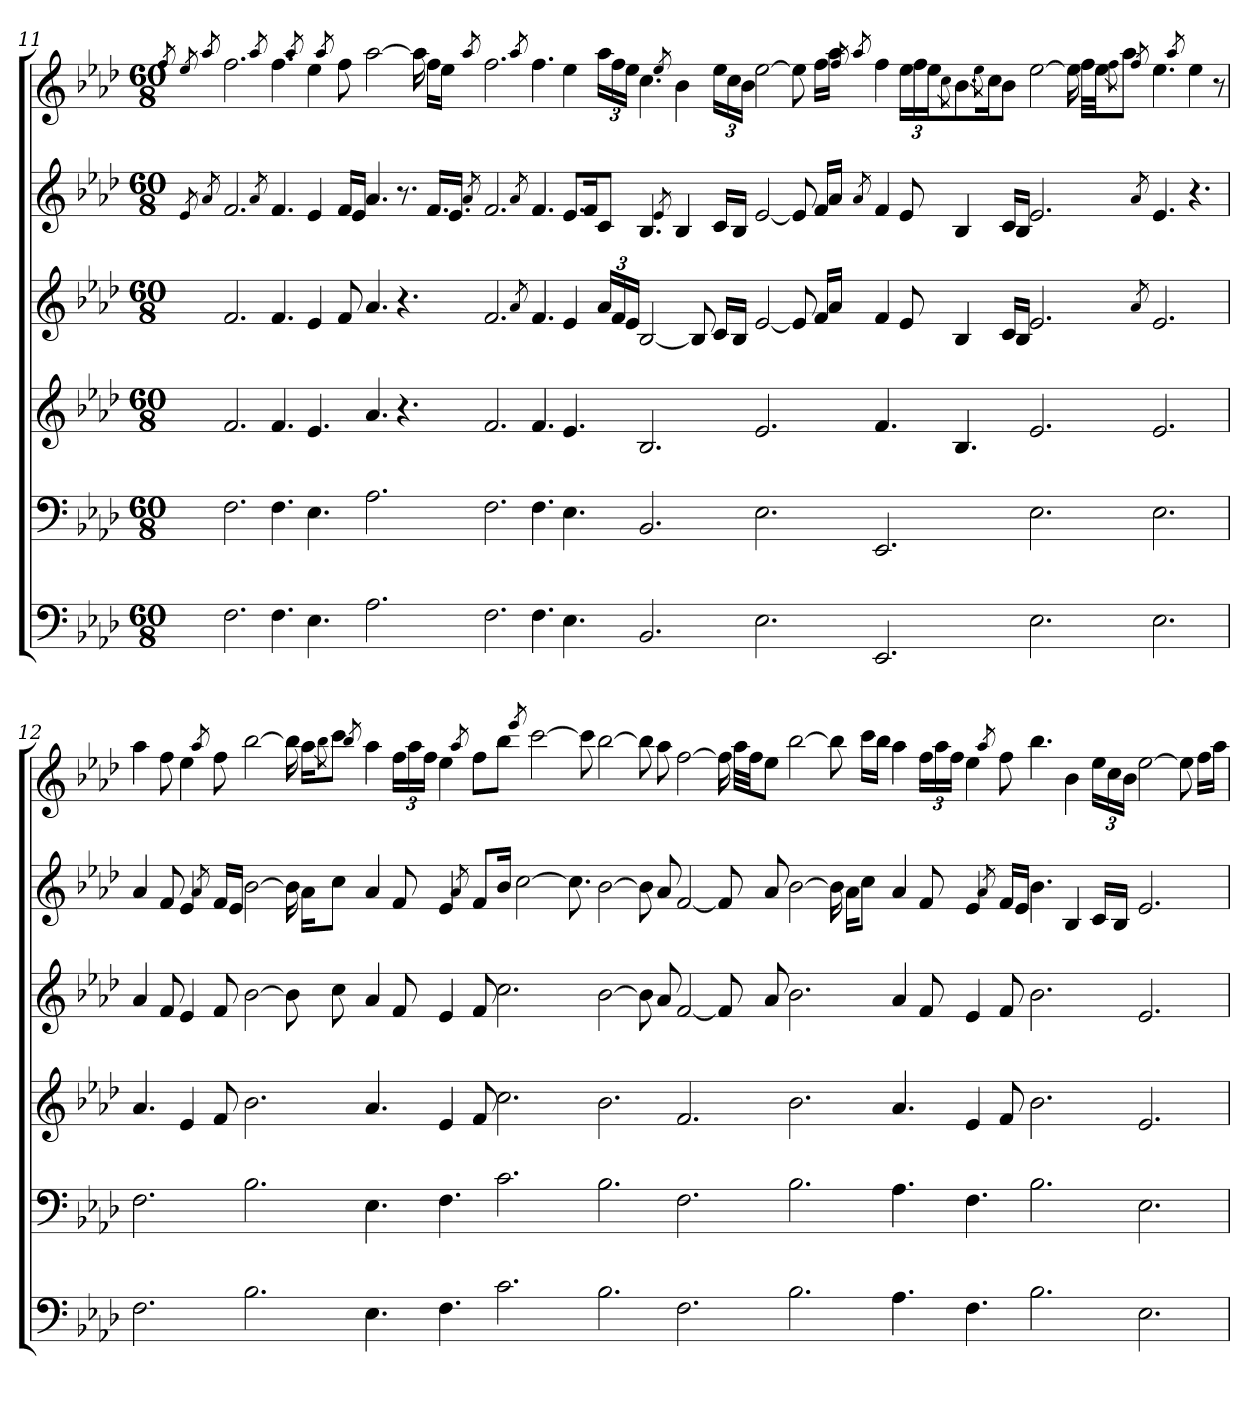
**kern	**kern	**kern	**kern	**kern	**kern
*part6	*part5	*part4	*part3	*part2	*part1
*staff6	*staff5	*staff4	*staff3	*staff2	*staff1
*clefF4	*clefF4	*clefG2	*clefG2	*clefG2	*clefG2
*k[b-e-a-d-]	*k[b-e-a-d-]	*k[b-e-a-d-]	*k[b-e-a-d-]	*k[b-e-a-d-]	*k[b-e-a-d-]
*M60/8	*M60/8	*M60/8	*M60/8	*M60/8	*M60/8
=11	=11	=11	=11	=11	=11
.	.	.	.	.	8qff
.	.	.	.	8qe-	8qee-
.	.	.	.	8qa-	8qaa-
2.F	2.F	2.f	2.f	2.f	2.ff
.	.	.	.	8qa-	8qaa-
4.F	4.F	4.f	4.f	4.f	4.ff
.	.	.	.	.	8qaa-
4.E-	4.E-	4.e-	4e-	4e-	4ee-
.	.	.	.	.	8qaa-
.	.	.	8f	16f/LL	8ff
.	.	.	.	16e-/JJ	.
2.A-	2.A-	4.a-	4.a-	4.a-	[2aa-
.	.	4.r	4.r	8.r	.
.	.	.	.	.	16aa-]
.	.	.	.	16.f/LL	16ff\KL
.	.	.	.	.	8ee-\J
.	.	.	.	16.e-/JJ	.
.	.	.	.	8qa-	8qaa-
2.F	2.F	2.f	2.f	2.f	2.ff
.	.	.	8qa-	8qa-	8qaa-
4.F	4.F	4.f	4.f	4.f	4.ff
4.E-	4.E-	4.e-	4e-	8.e-/L	4ee-
.	.	.	.	16f/K	.
.	.	.	24a-/LL	8c/J	24aa-\LL
.	.	.	24f/	.	24ff\
.	.	.	24e-/JJ	.	24ee-\JJ
2.BB-	2.BB-	2.B-	[2B-	4.B-	4.cc
.	.	.	.	8qe-	8qee-
.	.	.	.	4B-	4b-
.	.	.	8B-]	.	.
.	.	.	16c/LL	16c/LL	24ee-\LL
.	.	.	.	.	24cc\
.	.	.	16B-/JJ	16B-/JJ	.
.	.	.	.	.	24b-\JJ
2.E-	2.E-	2.e-	[2e-	[2e-	[2ee-
.	.	.	8e-]	8e-]	8ee-]
.	.	.	16f/LL	16f/LL	16ff\LL
.	.	.	16a-/JJ	16a-/JJ	16aa-\JJ
.	.	.	.	.	8qff
.	.	.	.	8qa-	8qaa-
2.EE-	2.EE-	4.f	4f	4f	4ff
.	.	.	8e-	8e-	24ee-\LL
.	.	.	.	.	24ff\
.	.	.	.	.	24ee-\J
.	.	.	.	.	8qcc\
.	.	4.B-	4B-	4B-	8.b-\
.	.	.	.	.	8qee-\
.	.	.	.	.	16cc\K
.	.	.	16c/LL	16c/LL	8b-\J
.	.	.	16B-/JJ	16B-/JJ	.
2.E-	2.E-	2.e-	2.e-	2.e-	[2ee-
.	.	.	.	.	16ee-]
.	.	.	.	.	32ff\LLL
.	.	.	.	.	32ee-\JJ
.	.	.	.	.	8qff\
.	.	.	.	.	8aa-\J
.	.	.	8qa-	8qa-	8qff
2.E-	2.E-	2.e-	2.e-	4.e-	4.ee-
.	.	.	.	.	8qaa-
.	.	.	.	4.r	4ee-
.	.	.	.	.	8r
=12	=12	=12	=12	=12	=12
2.F	2.F	4.a-	4a-	4a-	4aa-
.	.	.	8f	8f	8ff
.	.	4e-	4e-	4e-	4ee-
.	.	.	.	8qa-	8qaa-
.	.	8f	8f	16f/LL	8ff
.	.	.	.	16e-/JJ	.
2.B-	2.B-	2.b-	[2b-	[2b-	[2bb-
.	.	.	8b-]	16b-]	16bb-]
.	.	.	.	16a-\KL	16aa-\KL
.	.	.	.	.	8qbb-\
.	.	.	8cc	8cc\J	8ccc\J
.	.	.	.	.	8qbb-
4.E-	4.E-	4.a-	4a-	4a-	4aa-
.	.	.	8f	8f	24ff\LL
.	.	.	.	.	24aa-\
.	.	.	.	.	24ff\JJ
4.F	4.F	4e-	4e-	4e-	4ee-
.	.	.	.	8qa-	8qaa-
.	.	8f	8f	8f/L	8ff\L
2.c	2.c	2.cc	2.cc	16b-/Jk	8bb-\J
.	.	.	.	[2cc	.
.	.	.	.	.	8qeee-
.	.	.	.	.	[2ccc
.	.	.	.	8.cc]	.
.	.	.	.	.	8ccc]
2.B-	2.B-	2.b-	[2b-	[2b-	[2bb-
.	.	.	8b-]	8b-]	8bb-]
.	.	.	8a-	8a-	8aa-
2.F	2.F	2.f	[2f	[2f	[2ff
.	.	.	8f]	8f]	16ff]
.	.	.	.	.	32aa-\LLL
.	.	.	.	.	32ff\JJ
.	.	.	8a-	8a-	8ee-\J
2.B-	2.B-	2.b-	2.b-	[2b-	[2bb-
.	.	.	.	16b-]	8bb-]
.	.	.	.	16a-\KL	.
.	.	.	.	8cc\J	16ccc\LL
.	.	.	.	.	16bb-\JJ
4.A-	4.A-	4.a-	4a-	4a-	4aa-
.	.	.	8f	8f	24ff\LL
.	.	.	.	.	24aa-\
.	.	.	.	.	24ff\JJ
4.F	4.F	4e-	4e-	4e-	4ee-
.	.	.	.	8qa-	8qaa-
.	.	8f	8f	16f/LL	8ff
.	.	.	.	16e-/JJ	.
2.B-	2.B-	2.b-	2.b-	4.b-	4.bb-
.	.	.	.	4B-	4b-
.	.	.	.	16c/LL	24ee-\LL
.	.	.	.	.	24cc\
.	.	.	.	16B-/JJ	.
.	.	.	.	.	24b-\JJ
2.E-	2.E-	2.e-	2.e-	2.e-	[2ee-
.	.	.	.	.	8ee-]
.	.	.	.	.	16ff\LL
.	.	.	.	.	16aa-\JJ
=	=	=	=	=	=
*-	*-	*-	*-	*-	*-
